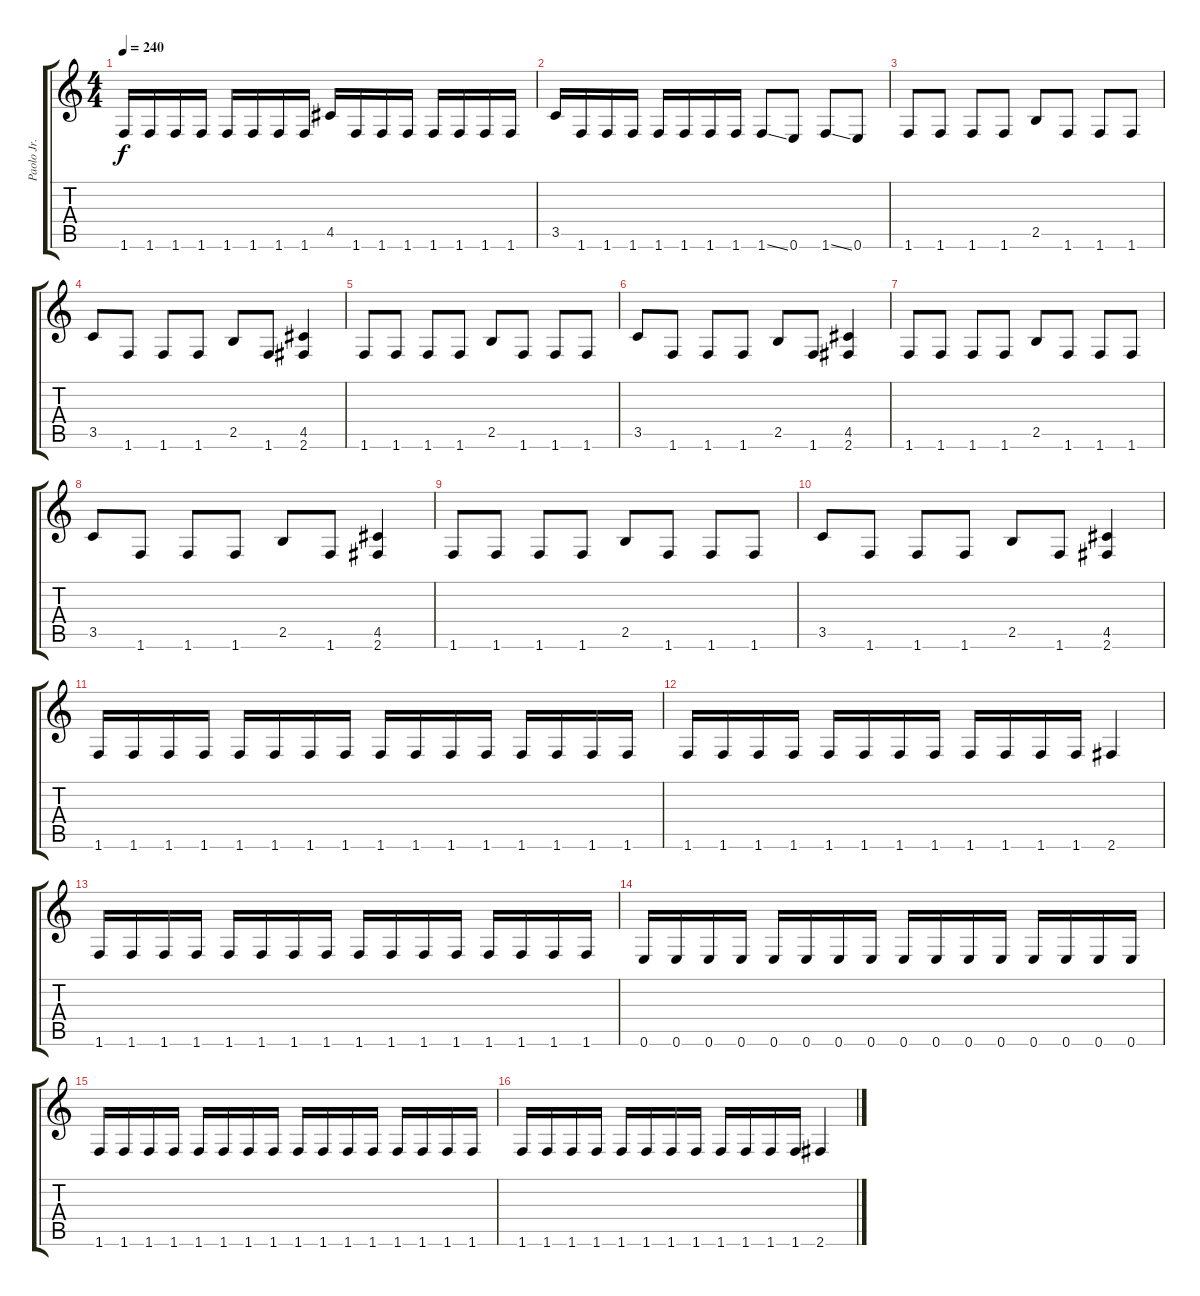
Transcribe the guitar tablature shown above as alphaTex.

\track ("Paolo Jr." "Paolo Jr.") {instrument electricbasspick}
\staff {score tabs}
\tuning (E4 B3 G3 D3 A2 E2) {hide}
\ts (4 4)
\tempo 240
\clef g2
\ks c
1.6.16{dy f} 1.6.16 1.6.16 1.6.16 1.6.16 1.6.16 1.6.16 1.6.16 4.5.16 1.6.16 1.6.16 1.6.16 1.6.16 1.6.16 1.6.16 1.6.16 |
3.5.16 1.6.16 1.6.16 1.6.16 1.6.16 1.6.16 1.6.16 1.6.16 1.6{ss}.8 0.6.8 1.6{ss}.8 0.6.8 |
1.6.8 1.6.8 1.6.8 1.6.8 2.5.8 1.6.8 1.6.8 1.6.8 |
3.5.8 1.6.8 1.6.8 1.6.8 2.5.8 1.6.8 (4.5 2.6).4 |
1.6.8 1.6.8 1.6.8 1.6.8 2.5.8 1.6.8 1.6.8 1.6.8 |
3.5.8 1.6.8 1.6.8 1.6.8 2.5.8 1.6.8 (4.5 2.6).4 |
1.6.8 1.6.8 1.6.8 1.6.8 2.5.8 1.6.8 1.6.8 1.6.8 |
3.5.8 1.6.8 1.6.8 1.6.8 2.5.8 1.6.8 (4.5 2.6).4 |
1.6.8 1.6.8 1.6.8 1.6.8 2.5.8 1.6.8 1.6.8 1.6.8 |
3.5.8 1.6.8 1.6.8 1.6.8 2.5.8 1.6.8 (4.5 2.6).4 |
1.6.16 1.6.16 1.6.16 1.6.16 1.6.16 1.6.16 1.6.16 1.6.16 1.6.16 1.6.16 1.6.16 1.6.16 1.6.16 1.6.16 1.6.16 1.6.16 |
1.6.16 1.6.16 1.6.16 1.6.16 1.6.16 1.6.16 1.6.16 1.6.16 1.6.16 1.6.16 1.6.16 1.6.16 2.6.4 |
1.6.16 1.6.16 1.6.16 1.6.16 1.6.16 1.6.16 1.6.16 1.6.16 1.6.16 1.6.16 1.6.16 1.6.16 1.6.16 1.6.16 1.6.16 1.6.16 |
0.6.16 0.6.16 0.6.16 0.6.16 0.6.16 0.6.16 0.6.16 0.6.16 0.6.16 0.6.16 0.6.16 0.6.16 0.6.16 0.6.16 0.6.16 0.6.16 |
1.6.16 1.6.16 1.6.16 1.6.16 1.6.16 1.6.16 1.6.16 1.6.16 1.6.16 1.6.16 1.6.16 1.6.16 1.6.16 1.6.16 1.6.16 1.6.16 |
1.6.16 1.6.16 1.6.16 1.6.16 1.6.16 1.6.16 1.6.16 1.6.16 1.6.16 1.6.16 1.6.16 1.6.16 2.6.4
